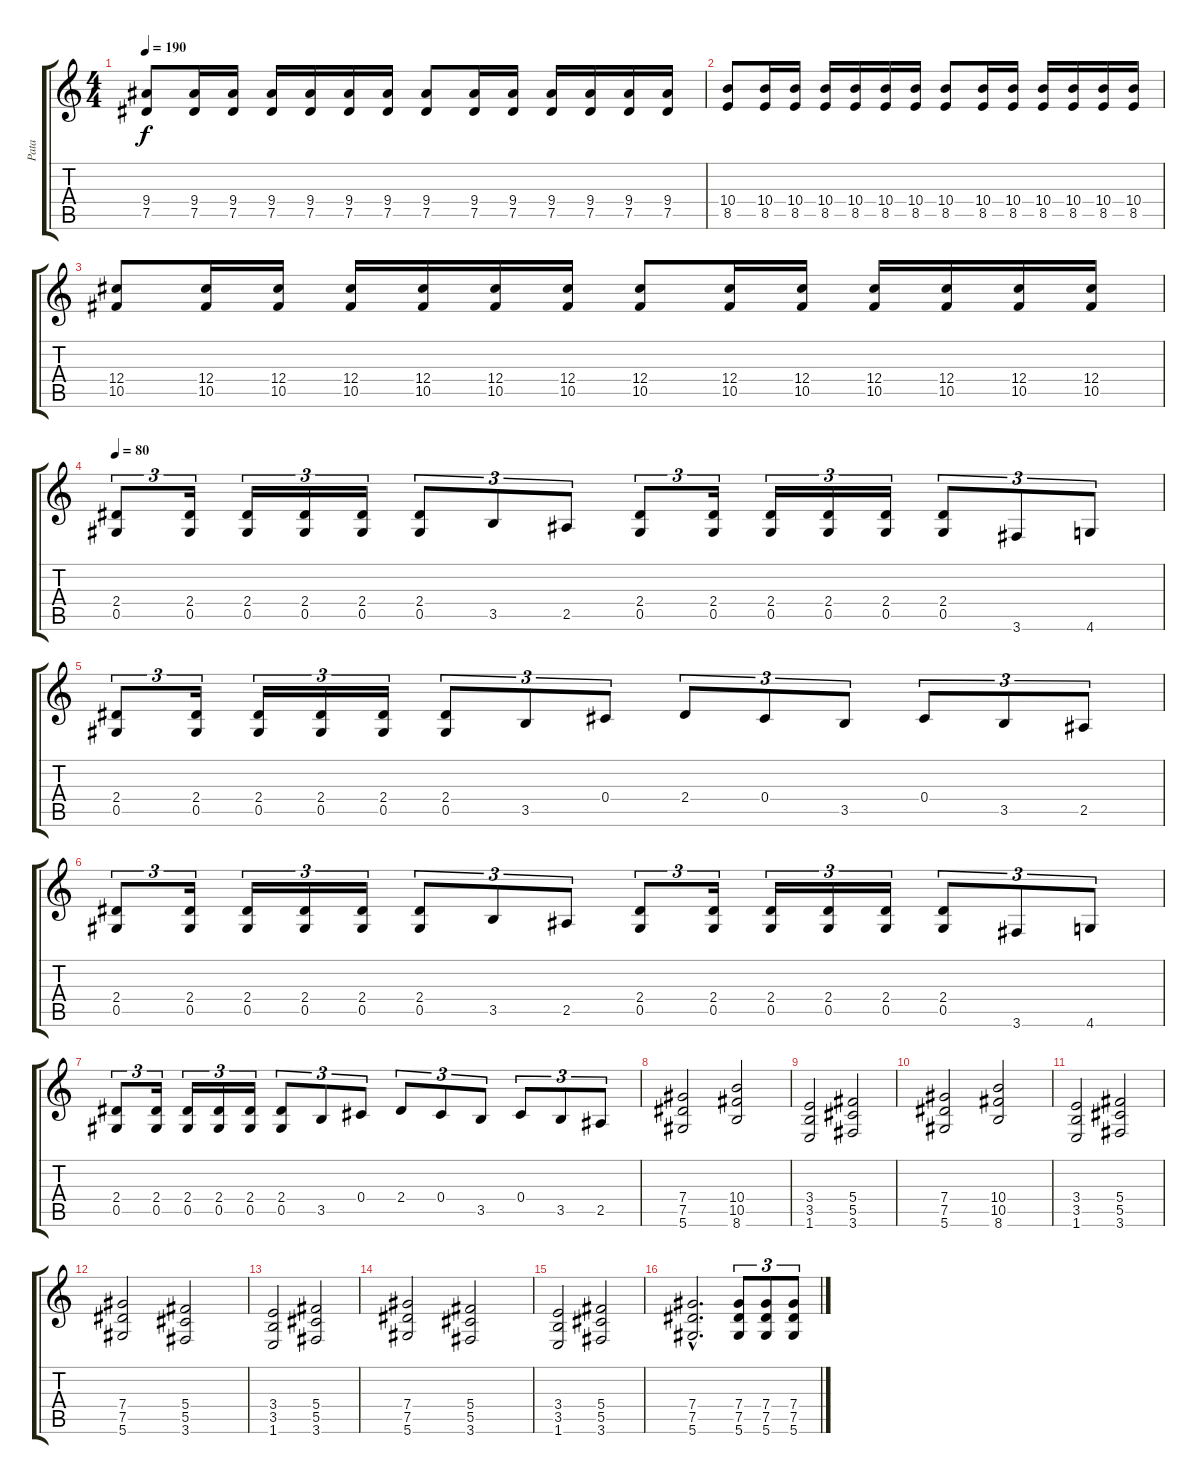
\track ("Pata" "Pata") {instrument distortionguitar}
\staff {score tabs}
\tuning (Eb4 Bb3 Gb3 Db3 Ab2 Eb2) {hide}
\ts (4 4)
\tempo 190
\clef g2
\ks c
(9.4 7.5).8{dy f} (9.4 7.5).16 (9.4 7.5).16 (9.4 7.5).16 (9.4 7.5).16 (9.4 7.5).16 (9.4 7.5).16 (9.4 7.5).8 (9.4 7.5).16 (9.4 7.5).16 (9.4 7.5).16 (9.4 7.5).16 (9.4 7.5).16 (9.4 7.5).16 |
(10.4 8.5).8 (10.4 8.5).16 (10.4 8.5).16 (10.4 8.5).16 (10.4 8.5).16 (10.4 8.5).16 (10.4 8.5).16 (10.4 8.5).8 (10.4 8.5).16 (10.4 8.5).16 (10.4 8.5).16 (10.4 8.5).16 (10.4 8.5).16 (10.4 8.5).16 |
(12.4 10.5).8 (12.4 10.5).16 (12.4 10.5).16 (12.4 10.5).16 (12.4 10.5).16 (12.4 10.5).16 (12.4 10.5).16 (12.4 10.5).8 (12.4 10.5).16 (12.4 10.5).16 (12.4 10.5).16 (12.4 10.5).16 (12.4 10.5).16 (12.4 10.5).16 |
\tempo 80
(2.4 0.5).8{tu (3 2)} (2.4 0.5).16{tu (3 2)} (2.4 0.5).16{tu (3 2)} (2.4 0.5).16{tu (3 2)} (2.4 0.5).16{tu (3 2)} (2.4 0.5).8{tu (3 2)} 3.5.8{tu (3 2)} 2.5.8{tu (3 2)} (2.4 0.5).8{tu (3 2)} (2.4 0.5).16{tu (3 2)} (2.4 0.5).16{tu (3 2)} (2.4 0.5).16{tu (3 2)} (2.4 0.5).16{tu (3 2)} (2.4 0.5).8{tu (3 2)} 3.6.8{tu (3 2)} 4.6.8{tu (3 2)} |
(2.4 0.5).8{tu (3 2)} (2.4 0.5).16{tu (3 2)} (2.4 0.5).16{tu (3 2)} (2.4 0.5).16{tu (3 2)} (2.4 0.5).16{tu (3 2)} (2.4 0.5).8{tu (3 2)} 3.5.8{tu (3 2)} 0.4.8{tu (3 2)} 2.4.8{tu (3 2)} 0.4.8{tu (3 2)} 3.5.8{tu (3 2)} 0.4.8{tu (3 2)} 3.5.8{tu (3 2)} 2.5.8{tu (3 2)} |
(2.4 0.5).8{tu (3 2)} (2.4 0.5).16{tu (3 2)} (2.4 0.5).16{tu (3 2)} (2.4 0.5).16{tu (3 2)} (2.4 0.5).16{tu (3 2)} (2.4 0.5).8{tu (3 2)} 3.5.8{tu (3 2)} 2.5.8{tu (3 2)} (2.4 0.5).8{tu (3 2)} (2.4 0.5).16{tu (3 2)} (2.4 0.5).16{tu (3 2)} (2.4 0.5).16{tu (3 2)} (2.4 0.5).16{tu (3 2)} (2.4 0.5).8{tu (3 2)} 3.6.8{tu (3 2)} 4.6.8{tu (3 2)} |
(2.4 0.5).8{tu (3 2)} (2.4 0.5).16{tu (3 2)} (2.4 0.5).16{tu (3 2)} (2.4 0.5).16{tu (3 2)} (2.4 0.5).16{tu (3 2)} (2.4 0.5).8{tu (3 2)} 3.5.8{tu (3 2)} 0.4.8{tu (3 2)} 2.4.8{tu (3 2)} 0.4.8{tu (3 2)} 3.5.8{tu (3 2)} 0.4.8{tu (3 2)} 3.5.8{tu (3 2)} 2.5.8{tu (3 2)} |
(7.4 7.5 5.6).2 (10.4 10.5 8.6).2 |
(3.4 3.5 1.6).2 (5.4 5.5 3.6).2 |
(7.4 7.5 5.6).2 (10.4 10.5 8.6).2 |
(3.4 3.5 1.6).2 (5.4 5.5 3.6).2 |
(7.4 7.5 5.6).2 (5.4 5.5 3.6).2 |
(3.4 3.5 1.6).2 (5.4 5.5 3.6).2 |
(7.4 7.5 5.6).2 (5.4 5.5 3.6).2 |
(3.4 3.5 1.6).2 (5.4 5.5 3.6).2 |
(7.4{hac} 7.5{hac} 5.6{hac}).2{d} (7.4 7.5 5.6).8{tu (3 2)} (7.4 7.5 5.6).8{tu (3 2)} (7.4 7.5 5.6).8{tu (3 2)}
